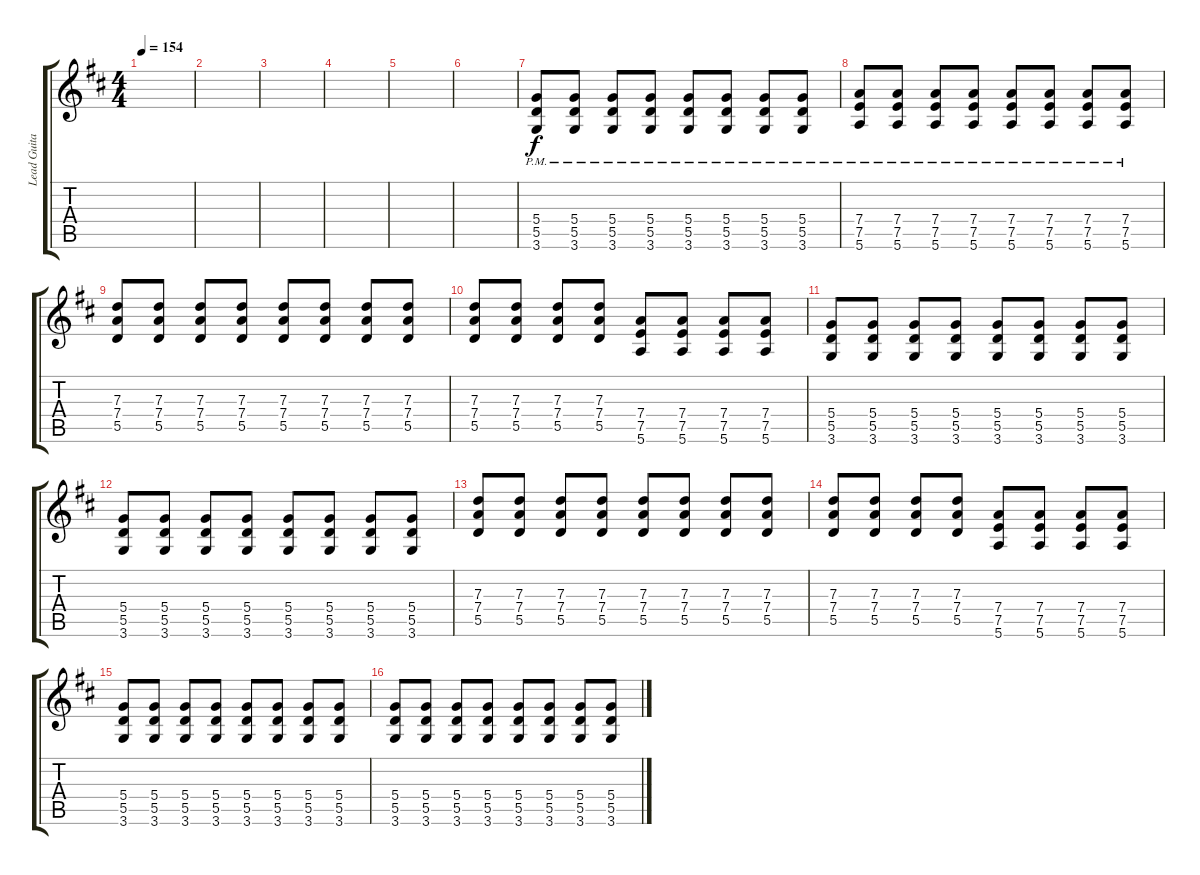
\track ("Lead Guitar (Matt Skiba)" "Lead Guita") {instrument distortionguitar}
\staff {score tabs}
\tuning (E4 B3 G3 D3 A2 E2) {hide}
\ts (4 4)
\tempo 154
\clef g2
\ks bminor
|
|
|
|
|
|
(5.4{pm} 5.5{pm} 3.6{pm}).8 (5.4{pm} 5.5{pm} 3.6{pm}).8 (5.4{pm} 5.5{pm} 3.6{pm}).8 (5.4{pm} 5.5{pm} 3.6{pm}).8 (5.4{pm} 5.5{pm} 3.6{pm}).8 (5.4{pm} 5.5{pm} 3.6{pm}).8 (5.4{pm} 5.5{pm} 3.6{pm}).8 (5.4{pm} 5.5{pm} 3.6{pm}).8 |
(7.4{pm} 7.5{pm} 5.6{pm}).8 (7.4{pm} 7.5{pm} 5.6{pm}).8 (7.4{pm} 7.5{pm} 5.6{pm}).8 (7.4{pm} 7.5{pm} 5.6{pm}).8 (7.4{pm} 7.5{pm} 5.6{pm}).8 (7.4{pm} 7.5{pm} 5.6{pm}).8 (7.4{pm} 7.5{pm} 5.6{pm}).8 (7.4{pm} 7.5{pm} 5.6{pm}).8 |
(7.3 7.4 5.5).8 (7.3 7.4 5.5).8 (7.3 7.4 5.5).8 (7.3 7.4 5.5).8 (7.3 7.4 5.5).8 (7.3 7.4 5.5).8 (7.3 7.4 5.5).8 (7.3 7.4 5.5).8 |
(7.3 7.4 5.5).8 (7.3 7.4 5.5).8 (7.3 7.4 5.5).8 (7.3 7.4 5.5).8 (7.4 7.5 5.6).8 (7.4 7.5 5.6).8 (7.4 7.5 5.6).8 (7.4 7.5 5.6).8 |
(5.4 5.5 3.6).8 (5.4 5.5 3.6).8 (5.4 5.5 3.6).8 (5.4 5.5 3.6).8 (5.4 5.5 3.6).8 (5.4 5.5 3.6).8 (5.4 5.5 3.6).8 (5.4 5.5 3.6).8 |
(5.4 5.5 3.6).8 (5.4 5.5 3.6).8 (5.4 5.5 3.6).8 (5.4 5.5 3.6).8 (5.4 5.5 3.6).8 (5.4 5.5 3.6).8 (5.4 5.5 3.6).8 (5.4 5.5 3.6).8 |
(7.3 7.4 5.5).8 (7.3 7.4 5.5).8 (7.3 7.4 5.5).8 (7.3 7.4 5.5).8 (7.3 7.4 5.5).8 (7.3 7.4 5.5).8 (7.3 7.4 5.5).8 (7.3 7.4 5.5).8 |
(7.3 7.4 5.5).8 (7.3 7.4 5.5).8 (7.3 7.4 5.5).8 (7.3 7.4 5.5).8 (7.4 7.5 5.6).8 (7.4 7.5 5.6).8 (7.4 7.5 5.6).8 (7.4 7.5 5.6).8 |
(5.4 5.5 3.6).8 (5.4 5.5 3.6).8 (5.4 5.5 3.6).8 (5.4 5.5 3.6).8 (5.4 5.5 3.6).8 (5.4 5.5 3.6).8 (5.4 5.5 3.6).8 (5.4 5.5 3.6).8 |
(5.4 5.5 3.6).8 (5.4 5.5 3.6).8 (5.4 5.5 3.6).8 (5.4 5.5 3.6).8 (5.4 5.5 3.6).8 (5.4 5.5 3.6).8 (5.4 5.5 3.6).8 (5.4 5.5 3.6).8
